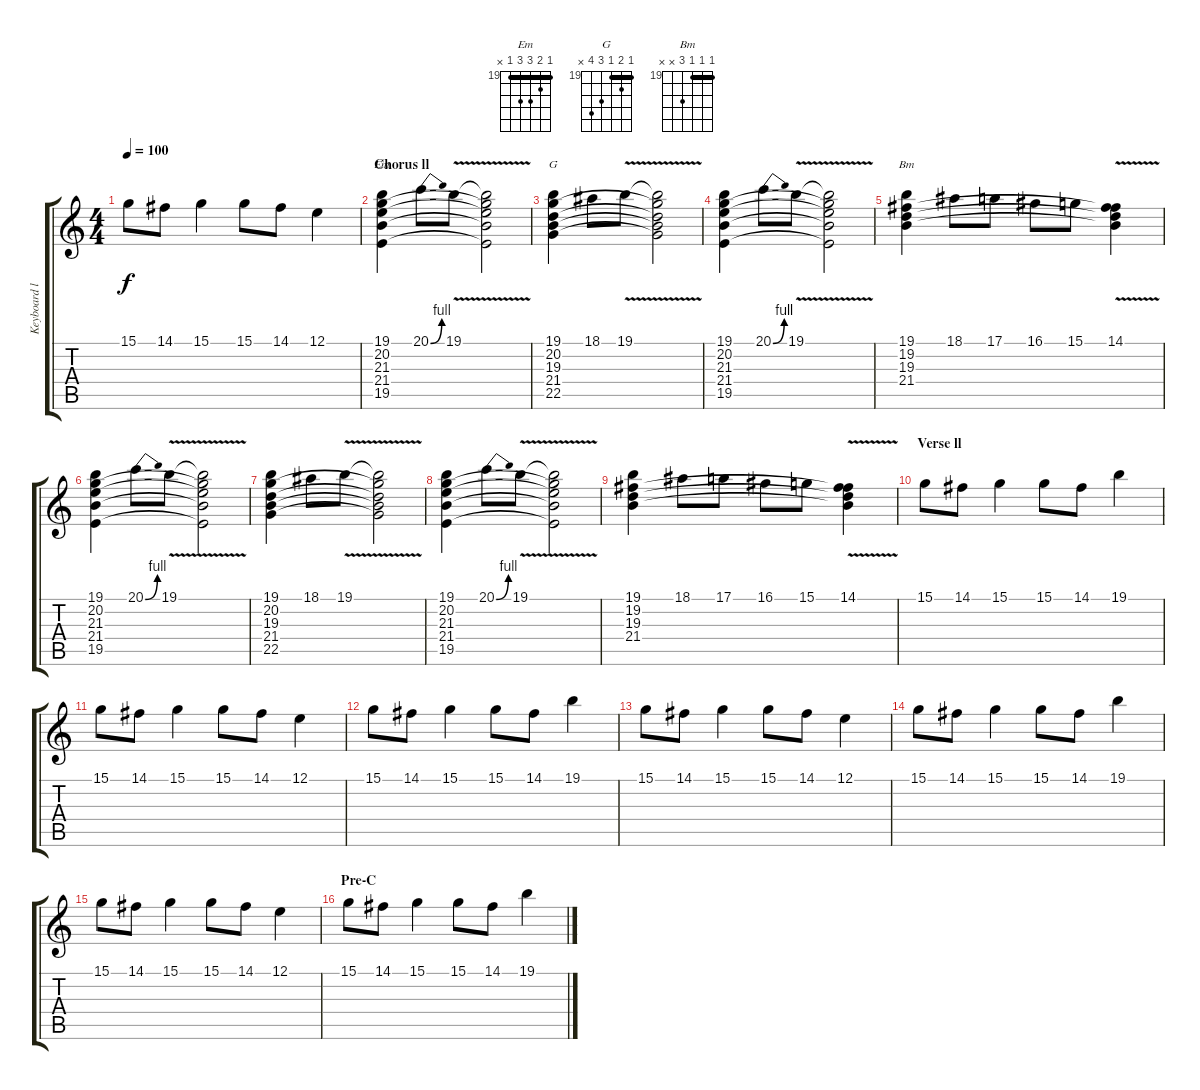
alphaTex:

\track ("Keyboard l" "Keyboard l") {instrument stringensemble1}
\staff {score tabs}
\tuning (E4 B3 G3 D3 A2 E2) {hide}
\chord ("Em" 19 20 21 21 19 x) {firstfret 19 barre 19}
\chord ("G" 19 20 19 21 22 x) {firstfret 19 barre 19}
\chord ("Bm" 19 19 19 21 x x) {firstfret 19 barre 19}
\ts (4 4)
\tempo 100
\clef g2
\ks c
15.1.8{dy f} 14.1.8 15.1.4 15.1.8 14.1.8 12.1.4 |
\section ("" "Chorus ll")
(19.1 20.2 21.3 21.4 19.5).4{ch "Em"} 20.1{be (bend 0 0 60 4)}.8 19.1{v}.8 (19.1{t} 20.2{t} 21.3{t} 21.4{t} 19.5{t}).2 |
(19.1 20.2 19.3 21.4 22.5).4{ch "G"} 18.1.8 19.1{v}.8 (19.1{t} 20.2{t} 19.3{t} 21.4{t} 22.5{t}).2 |
(19.1 20.2 21.3 21.4 19.5).4 20.1{be (bend 0 0 60 4)}.8 19.1{v}.8 (19.1{t} 20.2{t} 21.3{t} 21.4{t} 19.5{t}).2 |
(19.1 19.2 19.3 21.4).4{ch "Bm"} 18.1.8 17.1.8 16.1.8 15.1.8 (14.1{v} 19.2{t} 19.3{t} 21.4{t}).4 |
(19.1 20.2 21.3 21.4 19.5).4 20.1{be (bend 0 0 60 4)}.8 19.1{v}.8 (19.1{t} 20.2{t} 21.3{t} 21.4{t} 19.5{t}).2 |
(19.1 20.2 19.3 21.4 22.5).4 18.1.8 19.1{v}.8 (19.1{t} 20.2{t} 19.3{t} 21.4{t} 22.5{t}).2 |
(19.1 20.2 21.3 21.4 19.5).4 20.1{be (bend 0 0 60 4)}.8 19.1{v}.8 (19.1{t} 20.2{t} 21.3{t} 21.4{t} 19.5{t}).2 |
(19.1 19.2 19.3 21.4).4 18.1.8 17.1.8 16.1.8 15.1.8 (14.1{v} 19.2{t} 19.3{t} 21.4{t}).4 |
\section ("" "Verse ll")
15.1.8 14.1.8 15.1.4 15.1.8 14.1.8 19.1.4 |
15.1.8 14.1.8 15.1.4 15.1.8 14.1.8 12.1.4 |
15.1.8 14.1.8 15.1.4 15.1.8 14.1.8 19.1.4 |
15.1.8 14.1.8 15.1.4 15.1.8 14.1.8 12.1.4 |
15.1.8 14.1.8 15.1.4 15.1.8 14.1.8 19.1.4 |
15.1.8 14.1.8 15.1.4 15.1.8 14.1.8 12.1.4 |
\section ("" "Pre-C")
15.1.8 14.1.8 15.1.4 15.1.8 14.1.8 19.1.4
